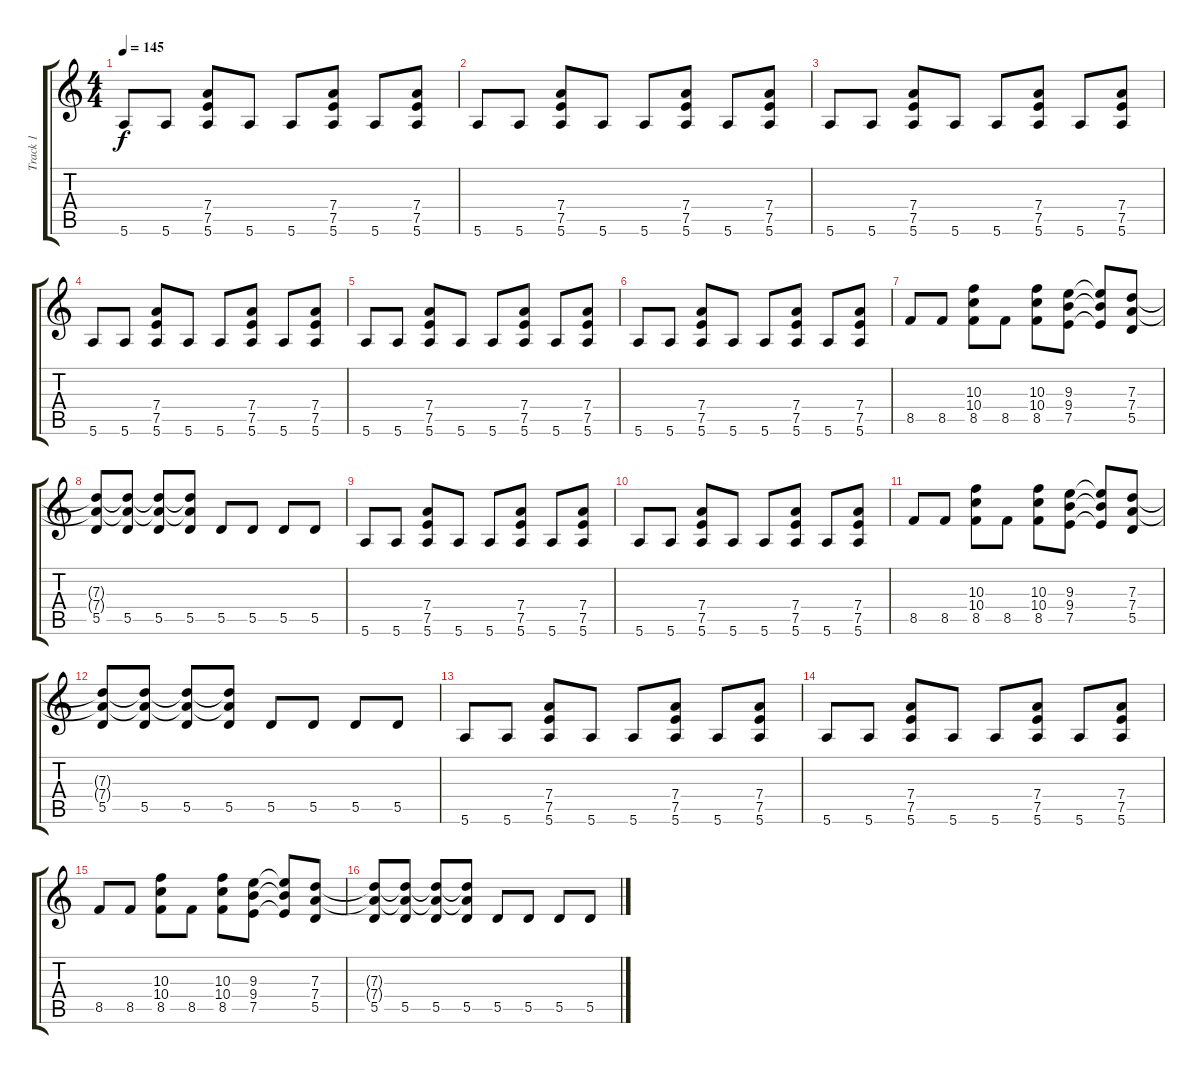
\track ("Track 1" "Track 1") {instrument overdrivenguitar}
\staff {score tabs}
\tuning (E4 B3 G3 D3 A2 E2) {hide}
\ts (4 4)
\tempo 145
\clef g2
\ks c
5.6.8{dy f instrument overdrivenguitar} 5.6.8 (7.4 7.5 5.6).8 5.6.8 5.6.8 (7.4 7.5 5.6).8 5.6.8 (7.4 7.5 5.6).8 |
5.6.8 5.6.8 (7.4 7.5 5.6).8 5.6.8 5.6.8 (7.4 7.5 5.6).8 5.6.8 (7.4 7.5 5.6).8 |
5.6.8 5.6.8 (7.4 7.5 5.6).8 5.6.8 5.6.8 (7.4 7.5 5.6).8 5.6.8 (7.4 7.5 5.6).8 |
5.6.8 5.6.8 (7.4 7.5 5.6).8 5.6.8 5.6.8 (7.4 7.5 5.6).8 5.6.8 (7.4 7.5 5.6).8 |
5.6.8 5.6.8 (7.4 7.5 5.6).8 5.6.8 5.6.8 (7.4 7.5 5.6).8 5.6.8 (7.4 7.5 5.6).8 |
5.6.8 5.6.8 (7.4 7.5 5.6).8 5.6.8 5.6.8 (7.4 7.5 5.6).8 5.6.8 (7.4 7.5 5.6).8 |
8.5.8 8.5.8 (10.3 10.4 8.5).8 8.5.8 (10.3 10.4 8.5).8 (9.3 9.4 7.5).8 (9.3{t} 9.4{t} 7.5{t}).8 (7.3 7.4 5.5).8 |
(7.3{t} 7.4{t} 5.5).8 (7.3{t} 7.4{t} 5.5).8 (7.3{t} 7.4{t} 5.5).8 (7.3{t} 7.4{t} 5.5).8 5.5.8 5.5.8 5.5.8 5.5.8 |
5.6.8 5.6.8 (7.4 7.5 5.6).8 5.6.8 5.6.8 (7.4 7.5 5.6).8 5.6.8 (7.4 7.5 5.6).8 |
5.6.8 5.6.8 (7.4 7.5 5.6).8 5.6.8 5.6.8 (7.4 7.5 5.6).8 5.6.8 (7.4 7.5 5.6).8 |
8.5.8 8.5.8 (10.3 10.4 8.5).8 8.5.8 (10.3 10.4 8.5).8 (9.3 9.4 7.5).8 (9.3{t} 9.4{t} 7.5{t}).8 (7.3 7.4 5.5).8 |
(7.3{t} 7.4{t} 5.5).8 (7.3{t} 7.4{t} 5.5).8 (7.3{t} 7.4{t} 5.5).8 (7.3{t} 7.4{t} 5.5).8 5.5.8 5.5.8 5.5.8 5.5.8 |
5.6.8 5.6.8 (7.4 7.5 5.6).8 5.6.8 5.6.8 (7.4 7.5 5.6).8 5.6.8 (7.4 7.5 5.6).8 |
5.6.8 5.6.8 (7.4 7.5 5.6).8 5.6.8 5.6.8 (7.4 7.5 5.6).8 5.6.8 (7.4 7.5 5.6).8 |
8.5.8 8.5.8 (10.3 10.4 8.5).8 8.5.8 (10.3 10.4 8.5).8 (9.3 9.4 7.5).8 (9.3{t} 9.4{t} 7.5{t}).8 (7.3 7.4 5.5).8 |
(7.3{t} 7.4{t} 5.5).8 (7.3{t} 7.4{t} 5.5).8 (7.3{t} 7.4{t} 5.5).8 (7.3{t} 7.4{t} 5.5).8 5.5.8 5.5.8 5.5.8 5.5.8
